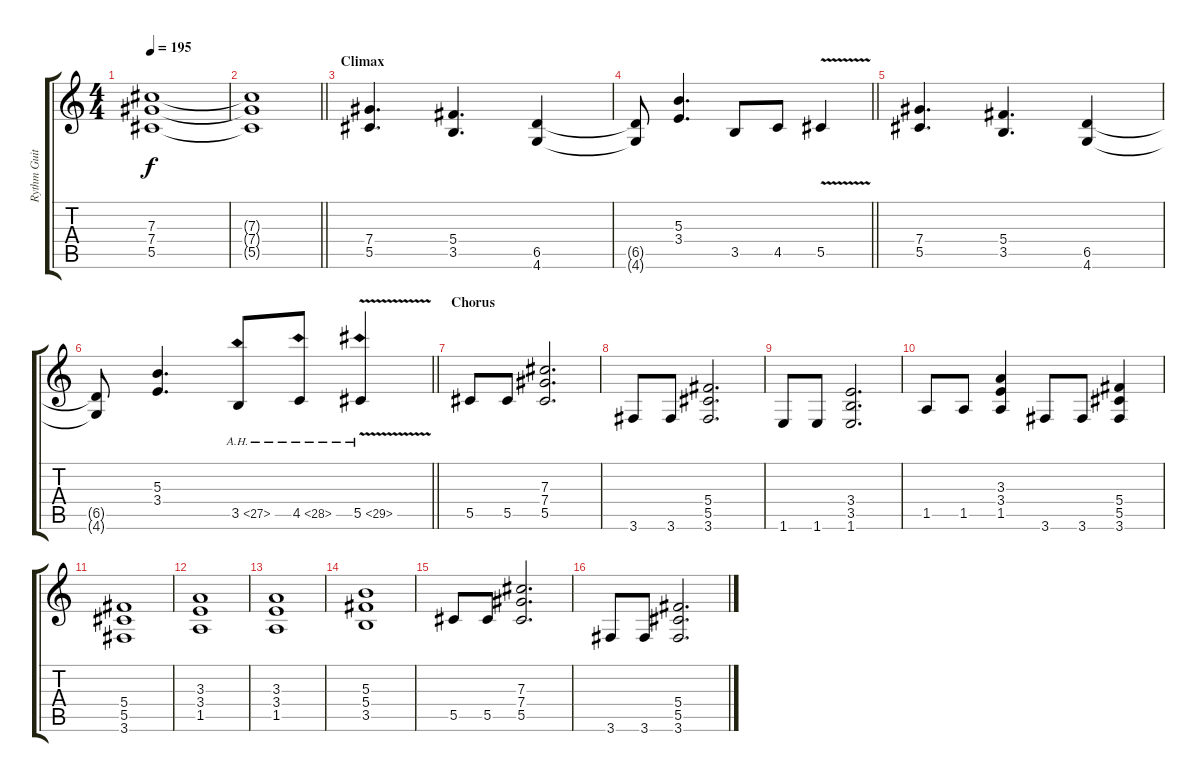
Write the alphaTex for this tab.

\track ("Rythm Guitar" "Rythm Guit") {instrument distortionguitar}
\staff {score tabs}
\tuning (Eb4 Bb3 Gb3 Db3 Ab2 Eb2) {hide}
\ts (4 4)
\tempo 195
\clef g2
\ks c
(7.3 7.4 5.5).1{dy f} |
\barLineRight lightlight
(7.3{t} 7.4{t} 5.5{t}).1 |
\section ("" "Climax")
(7.4 5.5).4{d} (5.4 3.5).4{d} (6.5 4.6).4 |
\barLineRight lightlight
(6.5{t} 4.6{t}).8 (5.3 3.4).4{d} 3.5.8 4.5.8 5.5{v}.4 |
(7.4 5.5).4{d} (5.4 3.5).4{d} (6.5 4.6).4 |
\barLineRight lightlight
(6.5{t} 4.6{t}).8 (5.3 3.4).4{d} 3.5{ah 24}.8 4.5{ah 24}.8 5.5{ah 24 v}.4 |
\section ("" "Chorus")
5.5.8 5.5.8 (7.3 7.4 5.5).2{d} |
3.6.8 3.6.8 (5.4 5.5 3.6).2{d} |
1.6.8 1.6.8 (3.4 3.5 1.6).2{d} |
1.5.8 1.5.8 (3.3 3.4 1.5).4 3.6.8 3.6.8 (5.4 5.5 3.6).4 |
(5.4 5.5 3.6).1 |
(3.3 3.4 1.5).1 |
(3.3 3.4 1.5).1 |
(5.3 5.4 3.5).1 |
5.5.8 5.5.8 (7.3 7.4 5.5).2{d} |
3.6.8 3.6.8 (5.4 5.5 3.6).2{d}
